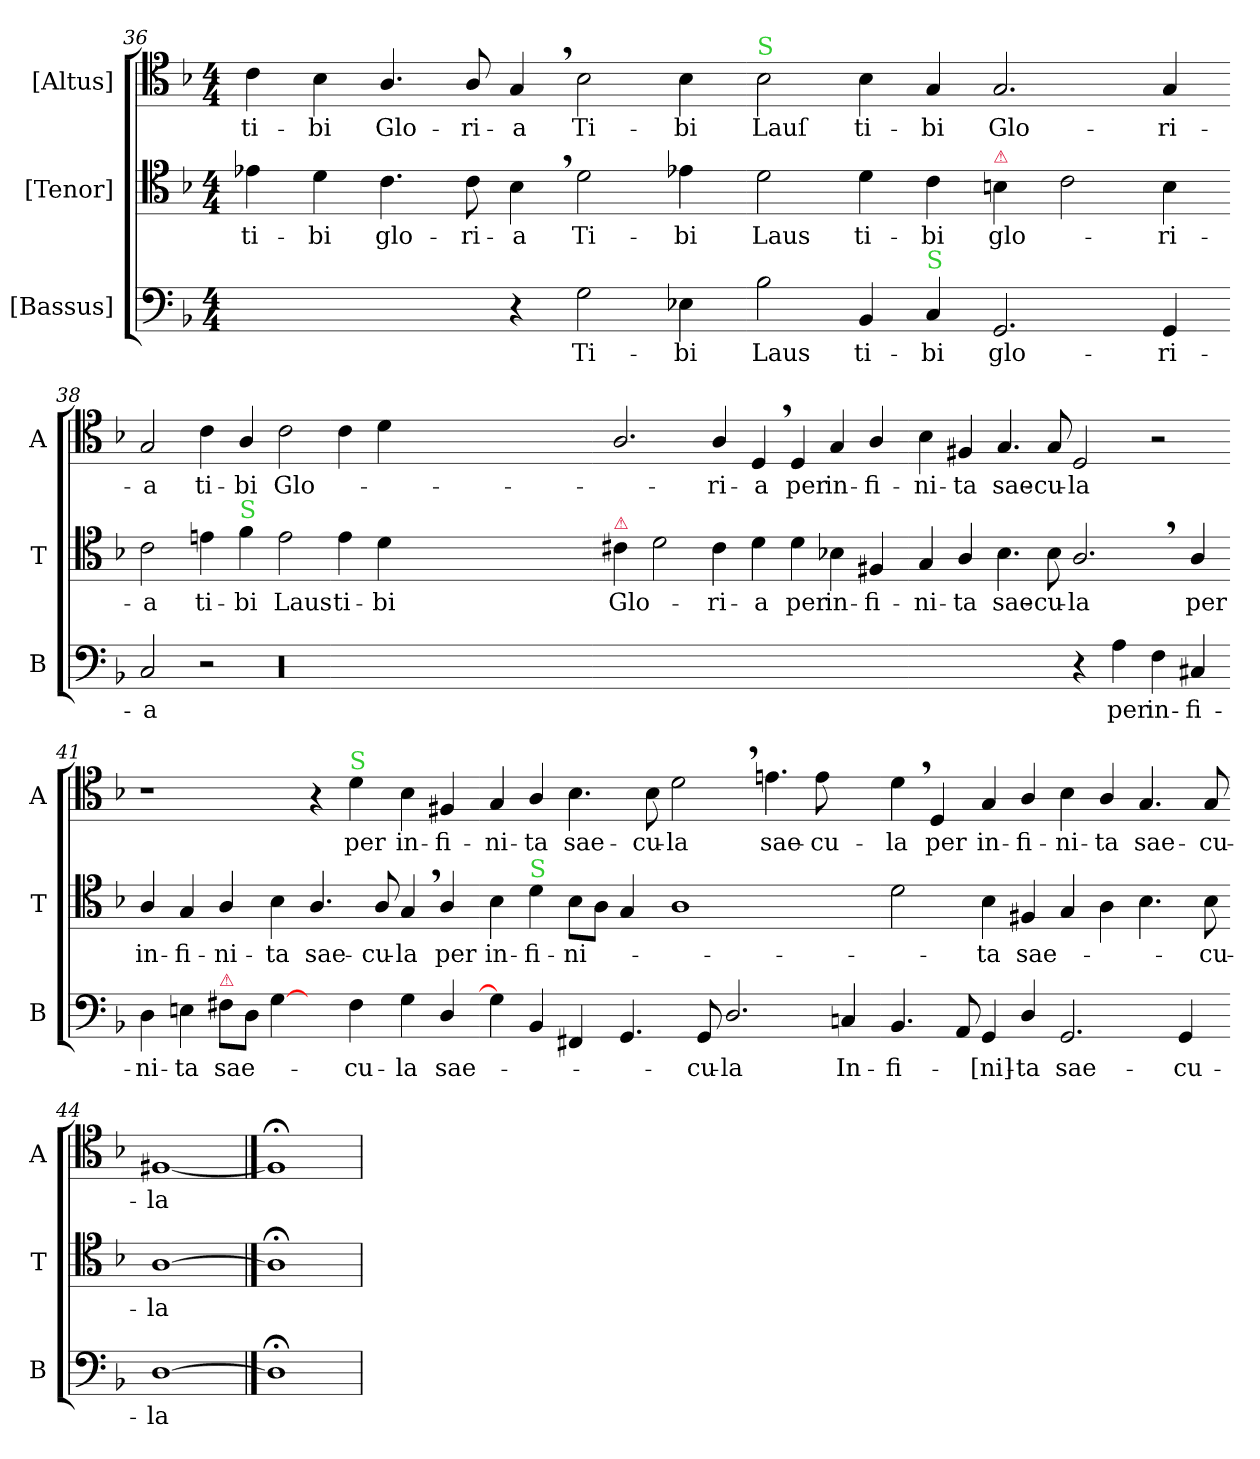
**kern	**text	**kern	**text	**kern	**text
*part3	*part3	*part2	*part2	*part1	*part1
*staff3	*staff3	*staff2	*staff2	*staff1	*staff1
*I"[Bassus]	*	*I"[Tenor]	*	*I"[Altus]	*
*I'B	*	*I'T	*	*I'A	*
*clefF4	*	*clefC4	*	*clefC4	*
*k[b-]	*	*k[b-]	*	*k[b-]	*
*F:	*	*F:	*	*F:	*
*M4/4	*	*M4/4	*	*M4/4	*
=36	=36	=36	=36	=36	=36
1ryy	.	4e-\	ti-	4c\	ti-
.	.	4d\	-bi	4B-\	-bi
.	.	4.c\	glo-	4.A/	Glo-
.	.	8c\	-ri-	8A/	-ri-
4r	.	4B-,<\	-a	4G,</	-a
!	!	!	!LO:LY:i	!	!
2G\	Ti-	2d\	Ti-	2B-\	Ti-
!	!	!	!LO:LY:i	!	!
4E-X\	-bi	4e-X\	-bi	4B-\	-bi
=37-	=37-	=37-	=37-	=37-	=37-
!	!	!	!	!LO:TX:a:color=limegreen:t=S	!
!	!	!	!LO:LY:i	!	!
2B-\	Laus	2d\	Laus	2B-\	Lauſ
!	!	!	!LO:LY:i	!	!
4BB-/	ti-	4d\	ti-	4B-\	ti-
!LO:TX:a:color=limegreen:t=S	!	!	!	!	!
!	!	!	!LO:LY:i	!	!
4C/	-bi	4c\	-bi	4G/	-bi
!	!	!LO:TX:a:color=crimson:t=⚠	!	!	!
!	!	!	!LO:LY:i	!	!
2.GG/	glo-	4Bn\	glo-	2.G/	Glo-
.	.	2c\	.	.	.
!	!	!	!LO:LY:i	!	!
4GG/	-ri-	4B\	-ri-	4G/	-ri-
=38-	=38-	=38-	=38-	=38-	=38-
!	!	!	!LO:LY:i	!	!
2C/	-a	2c\	-a	2G/	-a
!	!	!	!LO:LY:i	!	!LO:LY:i
2r	.	4en\	ti-	4c\	ti-
!	!	!LO:TX:a:color=limegreen:t=S	!	!	!
!	!	!	!LO:LY:i	!	!LO:LY:i
.	.	4f\	-bi	4A/	-bi
!	!	!	!LO:LY:i	!	!LO:LY:i
00r	.	2e\	Laus	2c\	Glo-
!	!	!	!LO:LY:i	!	!
.	.	4e\	ti-	4c\	.
!	!	!	!LO:LY:i	!	!
.	.	4d\	-bi	4d\	.
.	.	0.ryy	.	0.ryy	.
=39-	=39-	=39-	=39-	=39-	=39-
!	!	!LO:TX:a:color=crimson:t=⚠	!	!	!
!	!	!	!LO:LY:i	!	!
0ryy	.	4c#X\	Glo-	2.A/	.
.	.	2d\	.	.	.
!	!	!	!LO:LY:i	!	!LO:LY:i
.	.	4c#\	-ri-	4A/	-ri-
!	!	!	!LO:LY:i	!	!LO:LY:i
.	.	4d\	-a	4D,</	-a
.	.	4d\	per	4D/	per
.	.	4B-X\	in-	4G/	in-
.	.	4F#X/	-fi-	4A/	-fi-
=40-	=40-	=40-	=40-	=40-	=40-
1ryy	.	4G/	-ni-	4B-\	-ni-
.	.	4A/	-ta	4F#X/	-ta
.	.	4.B-\	sae-	4.G/	sae-
.	.	8B-\	-cu-	8G/	-cu-
4r	.	2.A,</	-la	2D/	-la
4A\	per	.	.	.	.
4F\	in-	.	.	2r	.
4C#X/	-fi-	4A/	per	.	.
=41-	=41-	=41-	=41-	=41-	=41-
4D\	-ni-	4A/	in-	1r	.
4En\	-ta	4G/	-fi-	.	.
!LO:TX:a:color=crimson:t=⚠	!	!	!	!	!
8F#X\L	sae-	4A/	-ni-	.	.
8D\J	.	.	.	.	.
[4G\	.	4B-\	-ta	.	.
4ryy	.	4.A/	sae-	4r	.
!	!	!	!	!LO:TX:a:color=limegreen:t=S	!
4F#\	-cu-	.	.	4d\	per
.	.	8A/	-cu-	.	.
4G\	-la	4G,</	-la	4B-\	in-
!	!LO:LY:i	!	!LO:LY:i	!	!
4D/	sae-	4A/	per	4F#X/	-fi-
=42-	=42-	=42-	=42-	=42-	=42-
!	!	!	!LO:LY:i	!	!
4G\]	.	4B-\	in-	4G/	-ni-
!	!	!LO:TX:a:color=limegreen:t=S	!	!	!
!	!	!	!LO:LY:i	!	!
4BB-/	.	4d\	-fi-	4A/	-ta
!	!	!	!LO:LY:i	!	!
4FF#X/	.	8B-\L	-ni-	4.B-\	sae-
.	.	8A\J	.	.	.
4.GG/	.	4G/	.	.	.
.	.	.	.	8B-\	-cu-
.	.	1A\	.	2d,<\	-la
!	!LO:LY:i	!	!	!	!
8GG/	-cu-	.	.	.	.
!	!LO:LY:i	!	!	!	!
2.D/	-la	.	.	.	.
.	.	.	.	4.en\	sae-
.	.	.	.	8e\	-cu-
4Cn/	In-	4ryy	.	4ryy	.
=43-	=43-	=43-	=43-	=43-	=43-
4.BB-/	-fi-	2d\	.	4d,<\	-la
.	.	.	.	4D/	per
8AA/	.	.	.	.	.
!	!	!	!LO:LY:i	!	!
4GG/	-[ni]-	4B-\	-ta	4G/	in-
!	!	!	!LO:LY:i	!	!
4D/	-ta	4F#X/	sae-	4A/	-fi-
2.GG/	sae-	4G/	.	4B-\	-ni-
.	.	4A\	.	4A/	-ta
.	.	4.B-\	.	4.G/	sae-
4GG/	-cu-	.	.	.	.
!	!	!	!LO:LY:i	!	!
.	.	8B-\	-cu-	8G/	-cu-
=44-	=44-	=44-	=44-	=44-	=44-
!	!	!	!LO:LY:i	!	!
[1D\	-la	[1A\	-la	[1F#X/	-la
==45	==45	==45	==45	==45	==45
1D;\]	.	1A;\]	.	1F#;</]	.
=	=	=	=	=	=
*-	*-	*-	*-	*-	*-
